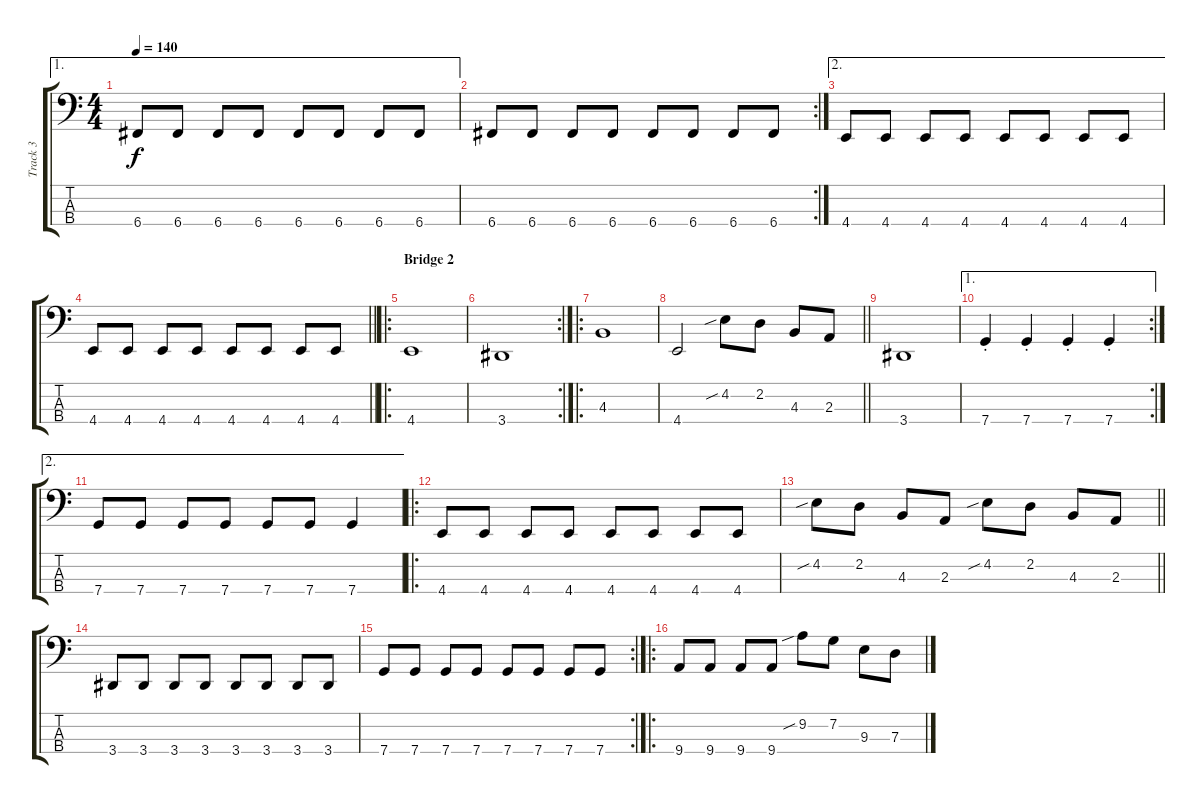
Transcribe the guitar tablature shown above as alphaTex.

\track ("Track 3" "Track 3") {instrument electricbassfinger}
\staff {score tabs}
\tuning (F2 C2 G1 C1) {hide}
\ae 1
\ts (4 4)
\tempo 140
\clef f4
\ks c
6.4.8{dy f} 6.4.8 6.4.8 6.4.8 6.4.8 6.4.8 6.4.8 6.4.8 |
\rc 2
6.4.8 6.4.8 6.4.8 6.4.8 6.4.8 6.4.8 6.4.8 6.4.8 |
\ae 2
4.4.8 4.4.8 4.4.8 4.4.8 4.4.8 4.4.8 4.4.8 4.4.8 |
\barLineRight lightlight
4.4.8 4.4.8 4.4.8 4.4.8 4.4.8 4.4.8 4.4.8 4.4.8 |
\ro
\section ("" "Bridge 2")
4.4.1 |
\rc 2
3.4.1 |
\ro
4.3.1 |
\barLineRight lightlight
4.4.2 4.2{sib}.8 2.2.8 4.3.8 2.3.8 |
3.4.1 |
\ae 1
\rc 2
7.4{st}.4 7.4{st}.4 7.4{st}.4 7.4{st}.4 |
\ae 2
7.4.8 7.4.8 7.4.8 7.4.8 7.4.8 7.4.8 7.4.4 |
\ro
4.4.8 4.4.8 4.4.8 4.4.8 4.4.8 4.4.8 4.4.8 4.4.8 |
\barLineRight lightlight
4.2{sib}.8 2.2.8 4.3.8 2.3.8 4.2{sib}.8 2.2.8 4.3.8 2.3.8 |
3.4.8 3.4.8 3.4.8 3.4.8 3.4.8 3.4.8 3.4.8 3.4.8 |
\rc 2
7.4.8 7.4.8 7.4.8 7.4.8 7.4.8 7.4.8 7.4.8 7.4.8 |
\ro
9.4.8 9.4.8 9.4.8 9.4.8 9.2{sib}.8 7.2.8 9.3.8 7.3.8
